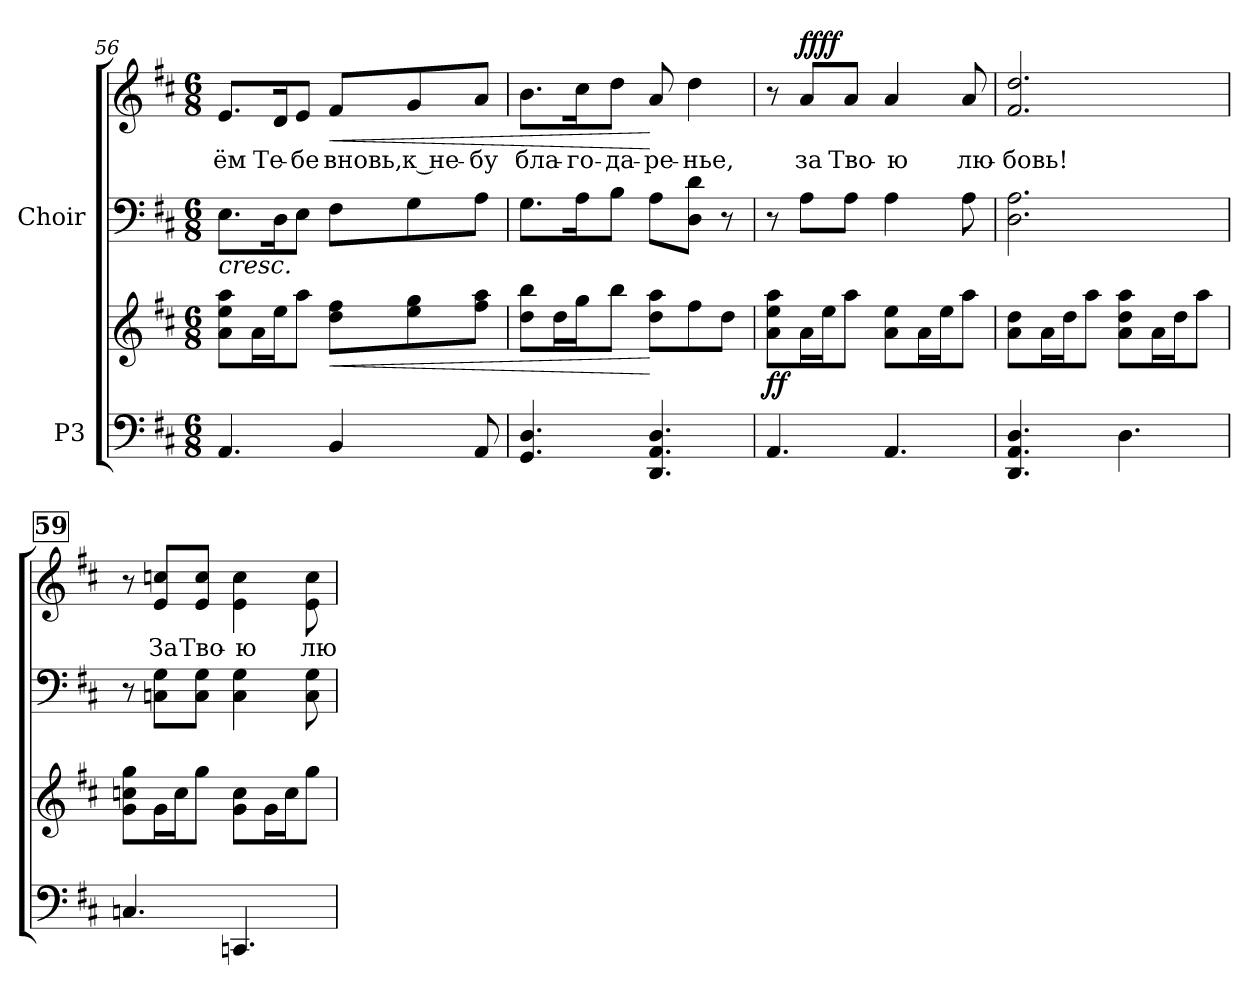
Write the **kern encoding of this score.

**kern	**kern	**dynam	**kern	**kern	**text	**dynam
*part2	*part2	*part2	*part1	*part1	*part1	*part1
*staff4	*staff3	*staff3/4	*staff2	*staff1	*staff1	*staff1/2
*I"P3	*	*	*I"Choir	*	*	*
!!LO:PB:g=z
*clefF4	*clefG2	*	*clefF4	*clefG2	*	*
*k[f#c#]	*k[f#c#]	*	*k[f#c#]	*k[f#c#]	*	*
*D:	*D:	*	*D:	*D:	*	*
*M6/8	*M6/8	*	*M6/8	*M6/8	*	*
=56	=56	=56	=56	=56	=56	=56
!	!	!	!	!	!	!LO:HP:b=2
!	!	!	!	!	!LO:LY:b:color=#000000	!
4.AAi/	8ai\ 8eei 8aaiL	.	8.Ei\L	8.ei/L	-ём	<
.	16ai\L	.	.	.	.	.
!	!	!	!	!	!LO:LY:b:color=#000000	!
.	16eei\J	.	16Di\k	16di/k	Те-	.
!	!	!	!	!	!LO:LY:b:color=#000000	!
.	8aai\J	.	8Ei\J	8ei/J	-бе	.
!	!	!LO:HP:b	!	!	!	!
!	!	!	!	!	!LO:LY:b:color=#000000	!LO:HP:b
4BBi/	8ddi\ 8ff#iL	<	8F#i\L	8f#i/L	вновь,	<
!	!	!	!	!	!LO:LY:b:color=#000000	!
.	8eei\ 8ggi	.	8Gi\	8gi/	к не-	.
!	!	!	!	!	!LO:LY:b:color=#000000	!
8AAi/	8ff#i\ 8aaiJ	.	8Ai\J	8ai/J	-бу	.
=57	=57	=57	=57	=57	=57	=57
!	!	!	!	!	!LO:LY:b:color=#000000	!
4.GGi/ 4.Di	8ddi\ 8bbiL	.	8.Gi\L	8.bi\L	бла-	.
.	16ddi\L	.	.	.	.	.
!	!	!	!	!	!LO:LY:b:color=#000000	!
.	16ggi\J	.	16Ai\k	16cc#i\k	-го-	.
!	!	!	!	!	!LO:LY:b:color=#000000	!
.	8bbi\J	.	8Bi\J	8ddi\J	-да-	.
!	!	!	!	!	!LO:LY:b:color=#000000	!
4.DDi/ 4.AAi 4.Di	8ddi\ 8aaiL	[	8Ai\L	8ai/	-ре-	[
!	!	!	!	!	!LO:LY:b:color=#000000	!
.	8ff#i\	.	8Di\ 8diJ	4ddi\	-нье,	.
.	8ddi\J	.	8r	.	.	.
.	.	.	.	.	.	[
=58	=58	=58	=58	=58	=58	=58
4.AAi/	8ai\ 8eei 8aaiL	ff	8r	8r	.	.
!	!	!	!	!	!LO:LY:b:color=#000000	!
.	16ai\L	.	8Ai\L	8ai/L	за	ff ff
.	16eei\J	.	.	.	.	.
!	!	!	!	!	!LO:LY:b:color=#000000	!
.	8aai\J	.	8Ai\J	8ai/J	Тво-	.
!	!	!	!	!	!LO:LY:b:color=#000000	!
4.AAi/	8ai\ 8eeiL	.	4Ai\	4ai/	-ю	.
.	16ai\L	.	.	.	.	.
.	16eei\J	.	.	.	.	.
!	!	!	!	!	!LO:LY:b:color=#000000	!
.	8aai\J	.	8Ai\	8ai/	лю-	.
=59	=59	=59	=59	=59	=59	=59
!	!	!	!	!	!LO:LY:b:color=#000000	!
4.DDi/ 4.AAi 4.Di	8ai\ 8ddiL	.	2.Di\ 2.Ai	2.f#i/ 2.ddi	-бовь!	.
.	16ai\L	.	.	.	.	.
.	16ddi\J	.	.	.	.	.
.	8aai\J	.	.	.	.	.
4.Di\	8ai\ 8ddi 8aaiL	.	.	.	.	.
.	16ai\L	.	.	.	.	.
.	16ddi\J	.	.	.	.	.
.	8aai\J	.	.	.	.	.
!!LO:LB:g=z
!!LO:REH:place=s1:color=#000000:enc=box:fs=13.0217:t=59
=60	=60	=60	=60	=60	=60	=60
4.Cni/	8gi\ 8ccni 8ggiL	.	8r	8r	.	.
!	!	!	!	!	!LO:LY:b:color=#000000	!
.	16gi\L	.	8Cni\ 8GiL	8ei/ 8ccniL	За	.
.	16cci\J	.	.	.	.	.
!	!	!	!	!	!LO:LY:b:color=#000000	!
.	8ggi\J	.	8Ci\ 8GiJ	8ei/ 8cciJ	Тво-	.
!	!	!	!	!	!LO:LY:b:color=#000000	!
4.CCni/	8gi\ 8cciL	.	4Ci\ 4Gi	4ei\ 4cci	-ю	.
.	16gi\L	.	.	.	.	.
.	16cci\J	.	.	.	.	.
!	!	!	!	!	!LO:LY:b:color=#000000	!
.	8ggi\J	.	8Ci\ 8Gi	8ei\ 8cci	лю-	.
=	=	=	=	=	=	=
*-	*-	*-	*-	*-	*-	*-
